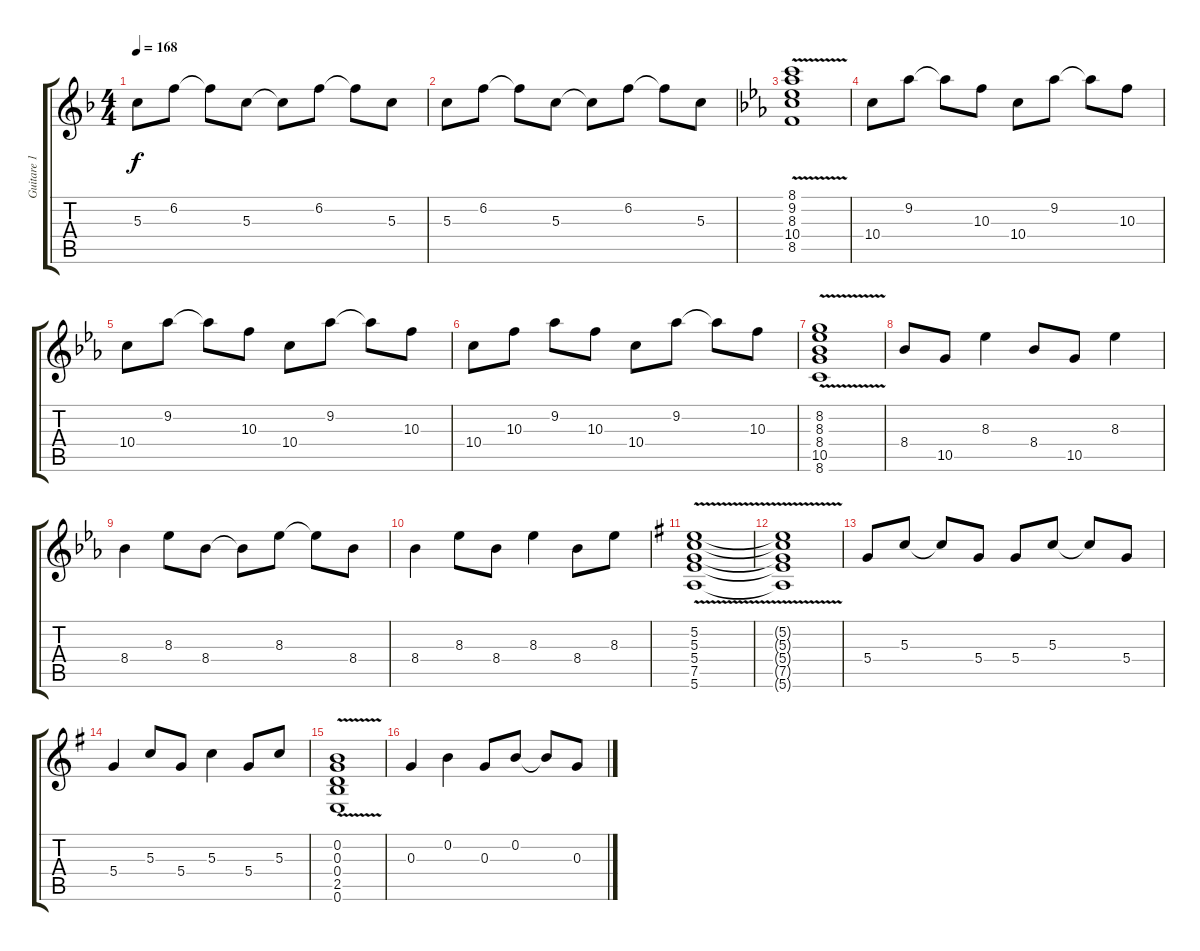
\track ("Guitare 1" "Guitare 1") {instrument electricguitarclean}
\staff {score tabs}
\tuning (E4 B3 G3 D3 A2 E2) {hide}
\ts (4 4)
\tempo 168
\clef g2
\ks f
5.3.8{dy f} 6.2.8 6.2{t}.8 5.3.8 5.3{t}.8 6.2.8 6.2{t}.8 5.3.8 |
5.3.8 6.2.8 6.2{t}.8 5.3.8 5.3{t}.8 6.2.8 6.2{t}.8 5.3.8 |
\ks eb
(8.1{v} 9.2{v} 8.3{v} 10.4{v} 8.5{v}).1 |
10.4.8 9.2.8 9.2{t}.8 10.3.8 10.4.8 9.2.8 9.2{t}.8 10.3.8 |
10.4.8 9.2.8 9.2{t}.8 10.3.8 10.4.8 9.2.8 9.2{t}.8 10.3.8 |
10.4.8 10.3.8 9.2.8 10.3.8 10.4.8 9.2.8 9.2{t}.8 10.3.8 |
(8.2{v} 8.3{v} 8.4{v} 10.5{v} 8.6{v}).1 |
8.4.8 10.5.8 8.3.4 8.4.8 10.5.8 8.3.4 |
8.4.4 8.3.8 8.4.8 8.4{t}.8 8.3.8 8.3{t}.8 8.4.8 |
8.4.4 8.3.8 8.4.8 8.3.4 8.4.8 8.3.8 |
\ks g
(5.2{v} 5.3{v} 5.4{v} 7.5{v} 5.6{v}).1 |
(5.2{t} 5.3{t} 5.4{t} 7.5{t} 5.6{t}).1 |
5.4.8 5.3.8 5.3{t}.8 5.4.8 5.4.8 5.3.8 5.3{t}.8 5.4.8 |
5.4.4 5.3.8 5.4.8 5.3.4 5.4.8 5.3.8 |
(0.2 0.3 0.4 2.5{v} 0.6).1 |
0.3.4 0.2.4 0.3.8 0.2.8 0.2{t}.8 0.3.8
